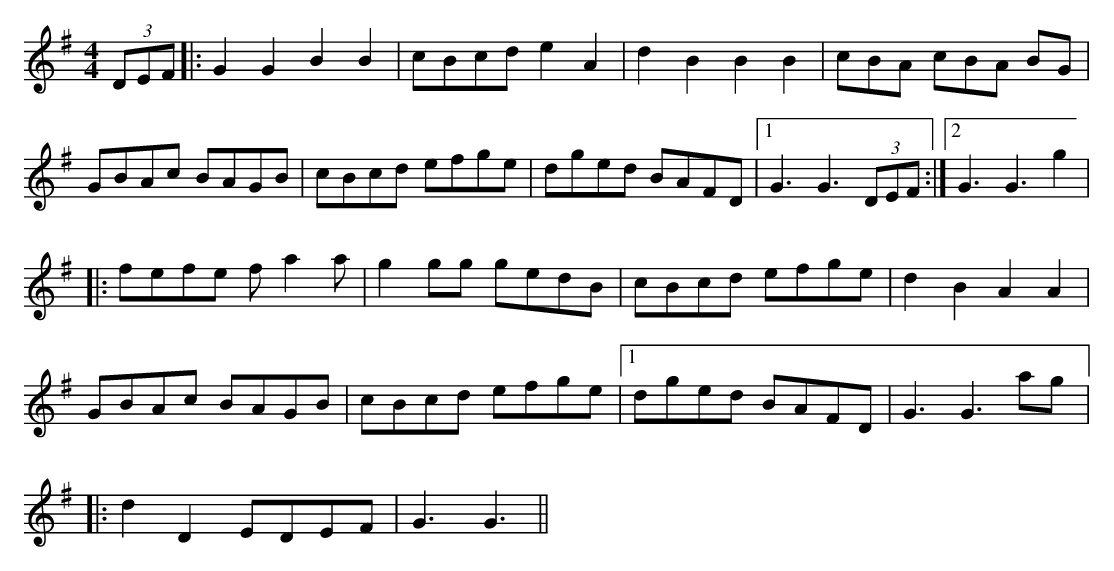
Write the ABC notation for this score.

X:1
M:4/4
K:G
(3DEF|: G2 G2 B2 B2| cBcd e2 A2| d2 B2 B2 B2| cBA cBA BG|
 GBAc BAGB| cBcd efge| dged BAFD|1 G3 G3 (3DEF:|2 G3 G3 g2|
|: fefe f a2 a| g2 gg gedB| cBcd efge| d2 B2 A2 A2|
 GBAc BAGB| cBcd efge|1 dged BAFD| G3 G3 ag|:
[2 d2 D2 EDEF| G3 G3||
